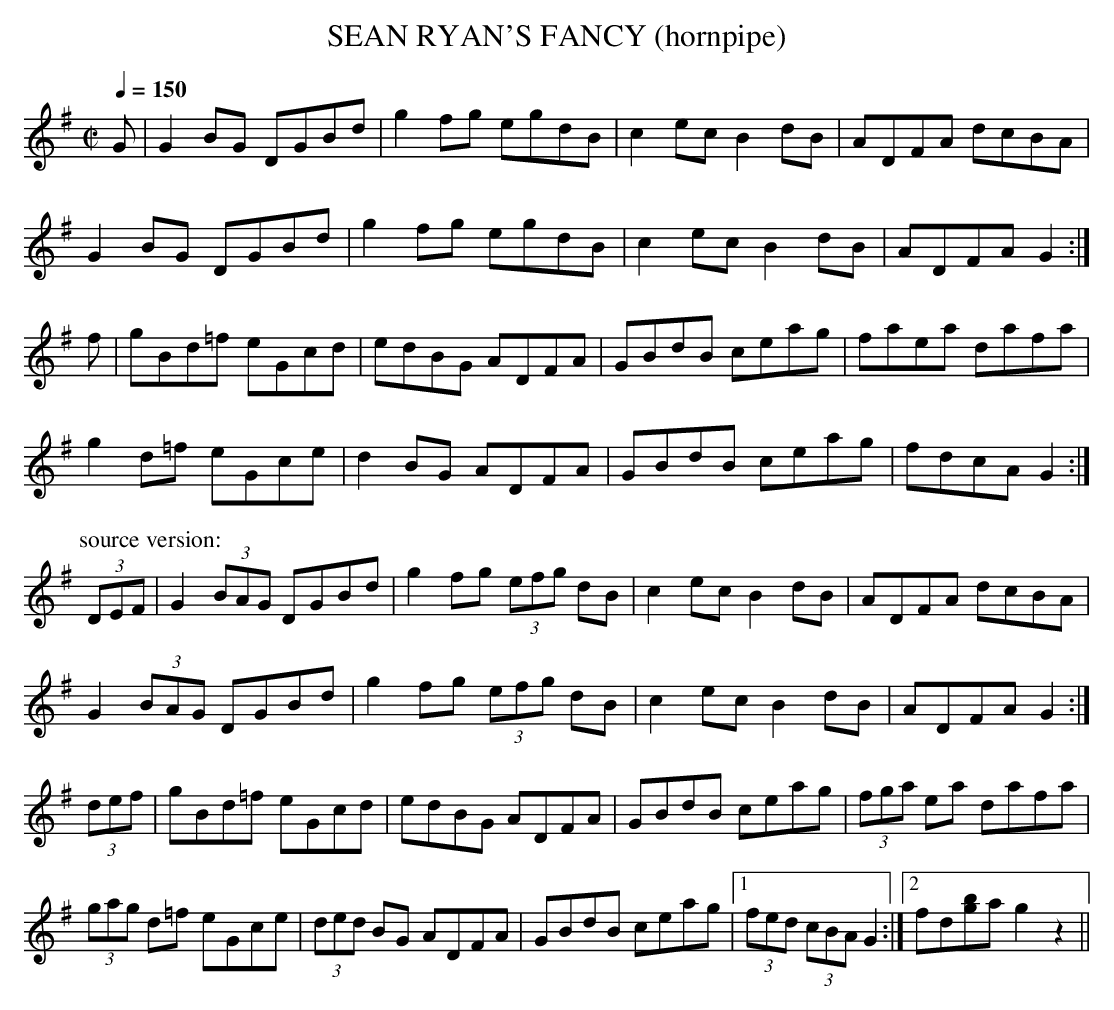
X:1
T:SEAN RYAN'S FANCY (hornpipe)
Q:1/4=150
M:C|
K:G
G|G2BG DGBd|g2fg egdB|c2ec B2dB|ADFA dcBA|
G2BG DGBd|g2fg egdB|c2ec B2dB|ADFA G2 :|
f|gBd=f eGcd|edBG ADFA|GBdB ceag|faea dafa|
g2d=f eGce|d2BG ADFA|GBdB ceag|fdcA G2 :|
P:source version:
(3DEF|G2 (3BAG DGBd|g2 fg (3efg dB|c2 ec B2 dB|ADFA dcBA|
G2 (3BAG DGBd|g2 fg (3efg dB|c2 ec B2 dB|ADFA G2 :|
(3def|gBd=f eGcd|edBG ADFA|GBdB ceag|(3fga ea dafa|
(3gag d=f eGce|(3ded BG ADFA|GBdB ceag|1 (3fed (3cBA G2 :|\
[2 fd[gb]a g2 z2||
